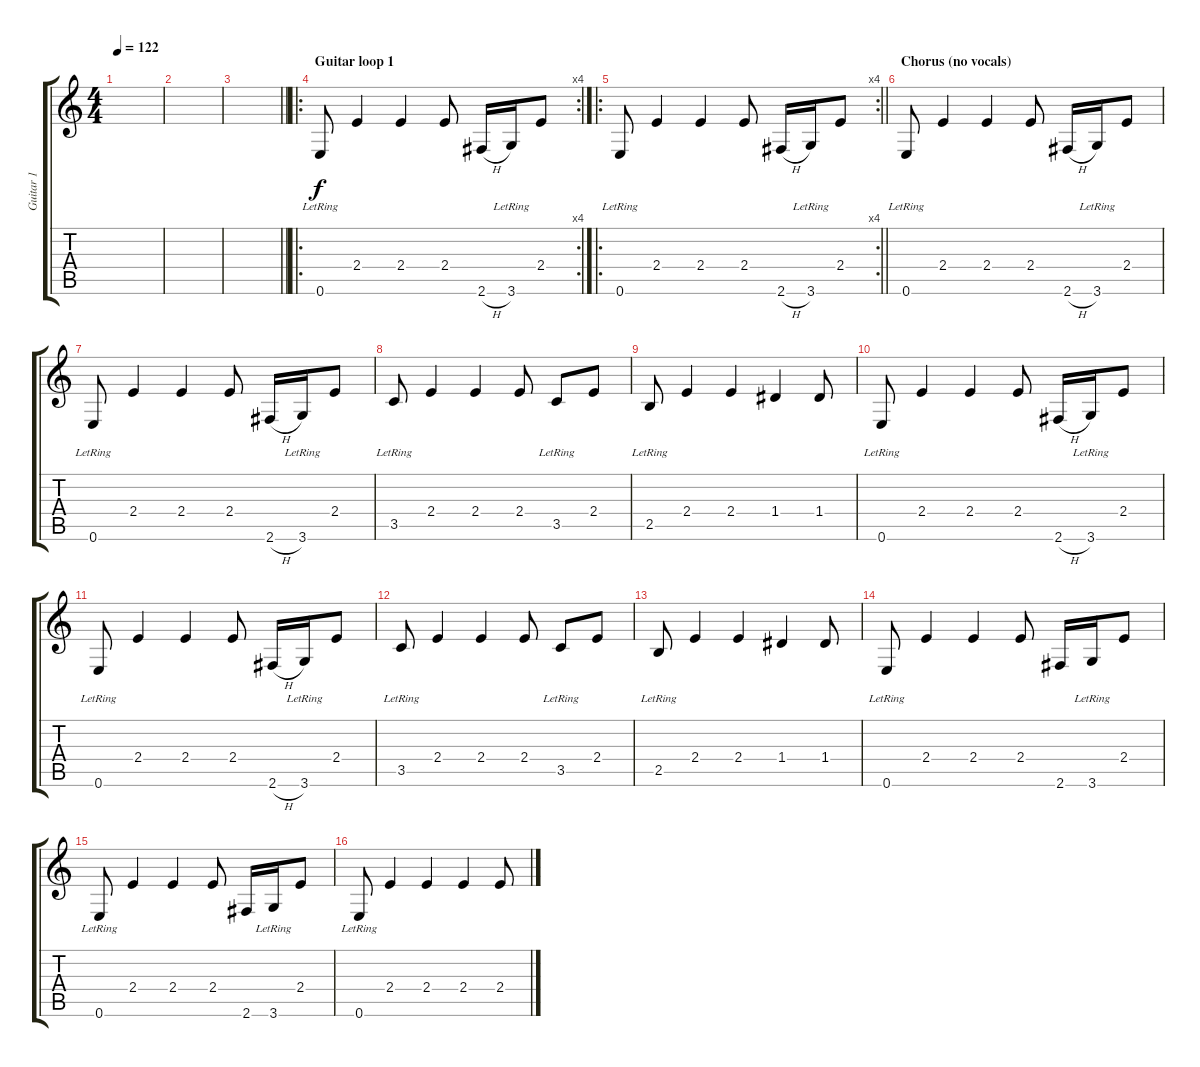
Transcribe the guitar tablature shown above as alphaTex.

\track ("Guitar 1" "Guitar 1") {instrument electricguitarclean}
\staff {score tabs}
\tuning (E4 B3 G3 D3 A2 E2) {hide}
\ts (4 4)
\tempo 122
\clef g2
\ks c
|
|
\barLineRight lightlight
|
\ro
\rc 4
\section ("" "Guitar loop 1")
0.6{lr}.8 2.4.4 2.4.4 2.4.8 2.6{h}.16 3.6{lr}.16 2.4.8 |
\ro
\rc 4
\barLineRight lightlight
0.6{lr}.8 2.4.4 2.4.4 2.4.8 2.6{h}.16 3.6{lr}.16 2.4.8 |
\section ("" "Chorus (no vocals)")
0.6{lr}.8 2.4.4 2.4.4 2.4.8 2.6{h}.16 3.6{lr}.16 2.4.8 |
0.6{lr}.8 2.4.4 2.4.4 2.4.8 2.6{h}.16 3.6{lr}.16 2.4.8 |
3.5{lr}.8 2.4.4 2.4.4 2.4.8 3.5{lr}.8 2.4.8 |
2.5{lr}.8 2.4.4 2.4.4 1.4.4 1.4.8 |
0.6{lr}.8 2.4.4 2.4.4 2.4.8 2.6{h}.16 3.6{lr}.16 2.4.8 |
0.6{lr}.8 2.4.4 2.4.4 2.4.8 2.6{h}.16 3.6{lr}.16 2.4.8 |
3.5{lr}.8 2.4.4 2.4.4 2.4.8 3.5{lr}.8 2.4.8 |
2.5{lr}.8 2.4.4 2.4.4 1.4.4 1.4.8 |
0.6{lr}.8 2.4.4 2.4.4 2.4.8 2.6.16 3.6{lr}.16 2.4.8 |
0.6{lr}.8 2.4.4 2.4.4 2.4.8 2.6.16 3.6{lr}.16 2.4.8 |
0.6{lr}.8 2.4.4 2.4.4 2.4.4 2.4.8
